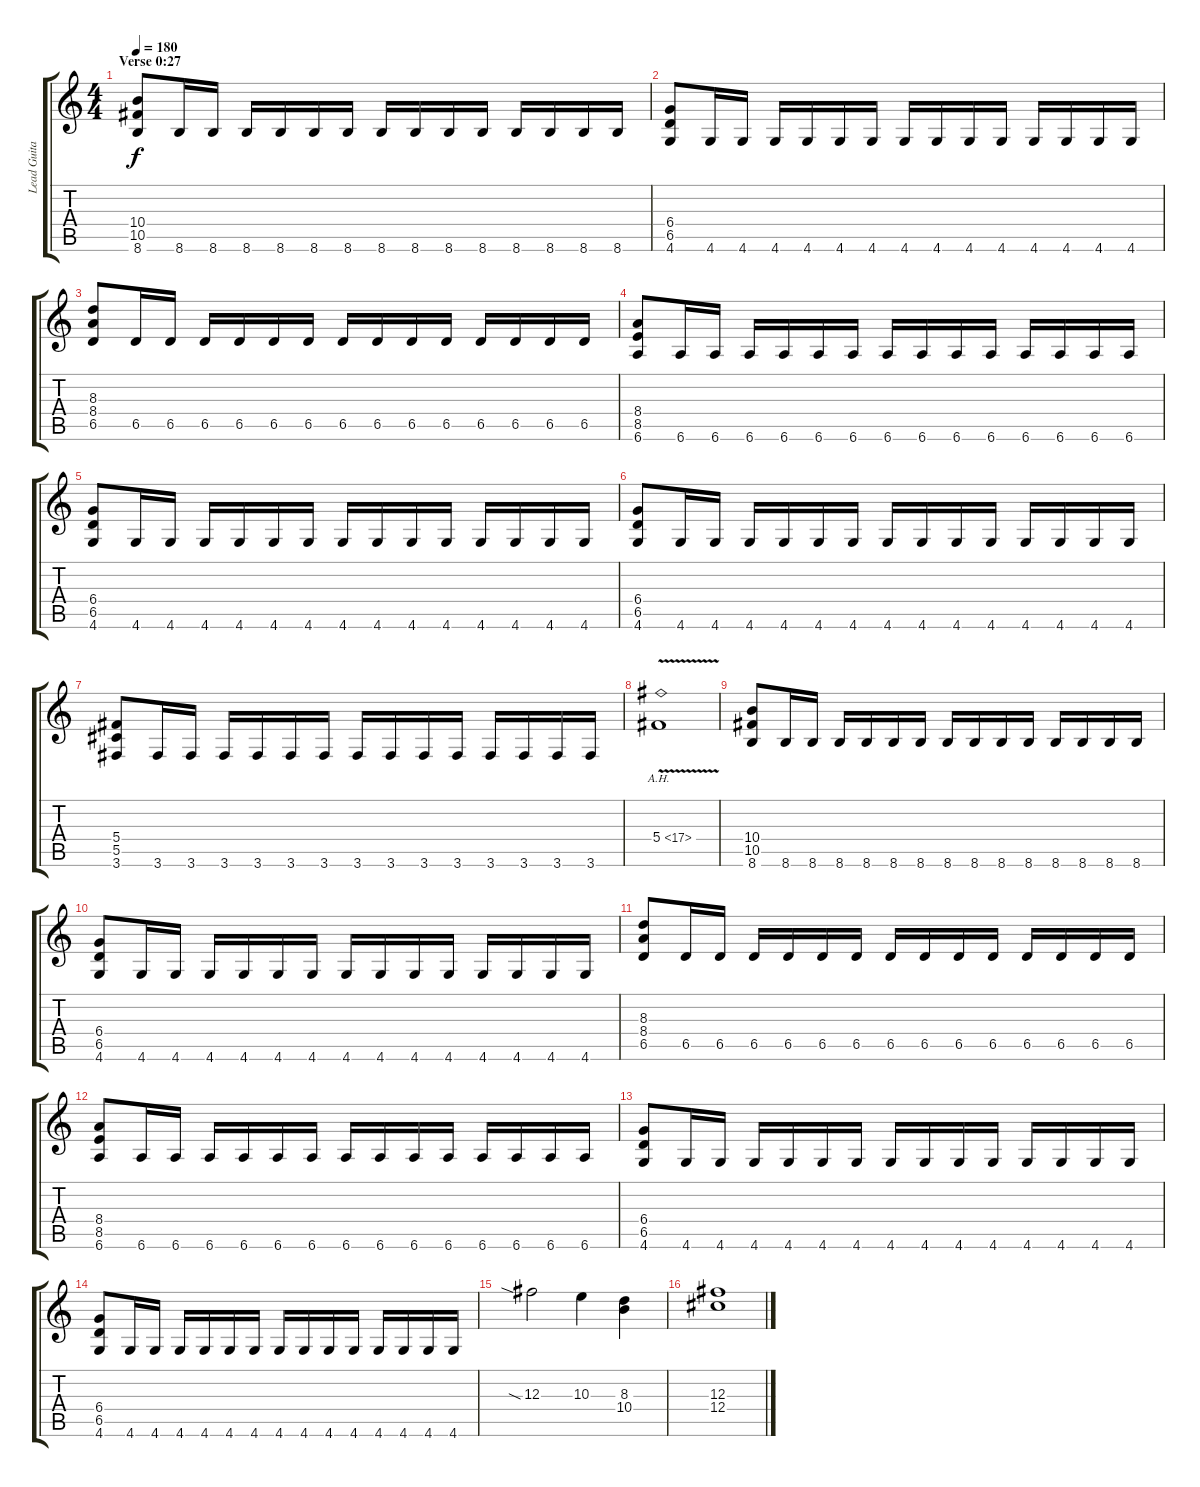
\track ("Lead Guitar" "Lead Guita") {instrument overdrivenguitar}
\staff {score tabs}
\tuning (Eb4 Bb3 Gb3 Db3 Ab2 Eb2) {hide}
\ts (4 4)
\section ("" "Verse 0:27")
\tempo 180
\clef g2
\ks c
(10.4 10.5 8.6).8{dy f} 8.6.16 8.6.16 8.6.16 8.6.16 8.6.16 8.6.16 8.6.16 8.6.16 8.6.16 8.6.16 8.6.16 8.6.16 8.6.16 8.6.16 |
(6.4 6.5 4.6).8 4.6.16 4.6.16 4.6.16 4.6.16 4.6.16 4.6.16 4.6.16 4.6.16 4.6.16 4.6.16 4.6.16 4.6.16 4.6.16 4.6.16 |
(8.3 8.4 6.5).8 6.5.16 6.5.16 6.5.16 6.5.16 6.5.16 6.5.16 6.5.16 6.5.16 6.5.16 6.5.16 6.5.16 6.5.16 6.5.16 6.5.16 |
(8.4 8.5 6.6).8 6.6.16 6.6.16 6.6.16 6.6.16 6.6.16 6.6.16 6.6.16 6.6.16 6.6.16 6.6.16 6.6.16 6.6.16 6.6.16 6.6.16 |
(6.4 6.5 4.6).8 4.6.16 4.6.16 4.6.16 4.6.16 4.6.16 4.6.16 4.6.16 4.6.16 4.6.16 4.6.16 4.6.16 4.6.16 4.6.16 4.6.16 |
(6.4 6.5 4.6).8 4.6.16 4.6.16 4.6.16 4.6.16 4.6.16 4.6.16 4.6.16 4.6.16 4.6.16 4.6.16 4.6.16 4.6.16 4.6.16 4.6.16 |
(5.4 5.5 3.6).8 3.6.16 3.6.16 3.6.16 3.6.16 3.6.16 3.6.16 3.6.16 3.6.16 3.6.16 3.6.16 3.6.16 3.6.16 3.6.16 3.6.16 |
5.4{ah 12 v}.1 |
(10.4 10.5 8.6).8 8.6.16 8.6.16 8.6.16 8.6.16 8.6.16 8.6.16 8.6.16 8.6.16 8.6.16 8.6.16 8.6.16 8.6.16 8.6.16 8.6.16 |
(6.4 6.5 4.6).8 4.6.16 4.6.16 4.6.16 4.6.16 4.6.16 4.6.16 4.6.16 4.6.16 4.6.16 4.6.16 4.6.16 4.6.16 4.6.16 4.6.16 |
(8.3 8.4 6.5).8 6.5.16 6.5.16 6.5.16 6.5.16 6.5.16 6.5.16 6.5.16 6.5.16 6.5.16 6.5.16 6.5.16 6.5.16 6.5.16 6.5.16 |
(8.4 8.5 6.6).8 6.6.16 6.6.16 6.6.16 6.6.16 6.6.16 6.6.16 6.6.16 6.6.16 6.6.16 6.6.16 6.6.16 6.6.16 6.6.16 6.6.16 |
(6.4 6.5 4.6).8 4.6.16 4.6.16 4.6.16 4.6.16 4.6.16 4.6.16 4.6.16 4.6.16 4.6.16 4.6.16 4.6.16 4.6.16 4.6.16 4.6.16 |
(6.4 6.5 4.6).8 4.6.16 4.6.16 4.6.16 4.6.16 4.6.16 4.6.16 4.6.16 4.6.16 4.6.16 4.6.16 4.6.16 4.6.16 4.6.16 4.6.16 |
12.3{sia}.2 10.3.4 (8.3 10.4).4 |
(12.3 12.4).1
